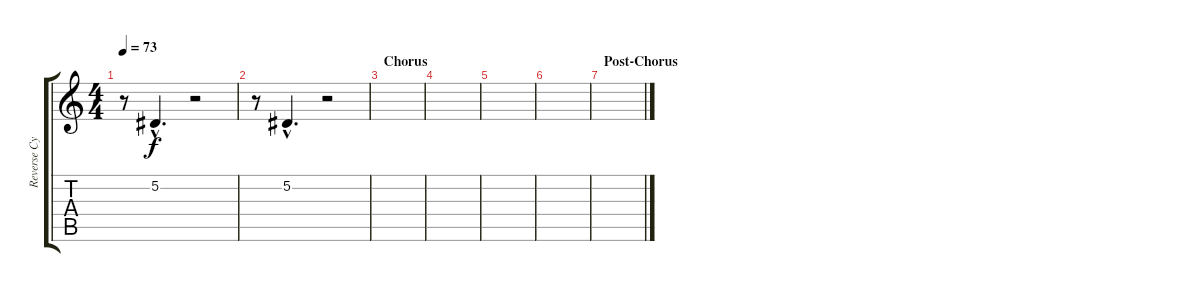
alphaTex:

\track ("Reverse Cymbal" "Reverse Cy") {instrument reversecymbal}
\staff {score tabs}
\tuning (Eb4 Bb3 Gb3 Db3 Ab2 Eb2) {hide}
\ts (4 4)
\tempo 73
\clef g2
\ks c
r.8{dy f} 5.2{hac}.4{d} r.2 |
r.8 5.2{hac}.4{d} r.2 |
\section ("" "Chorus")
|
|
|
|
\section ("" "Post-Chorus")
